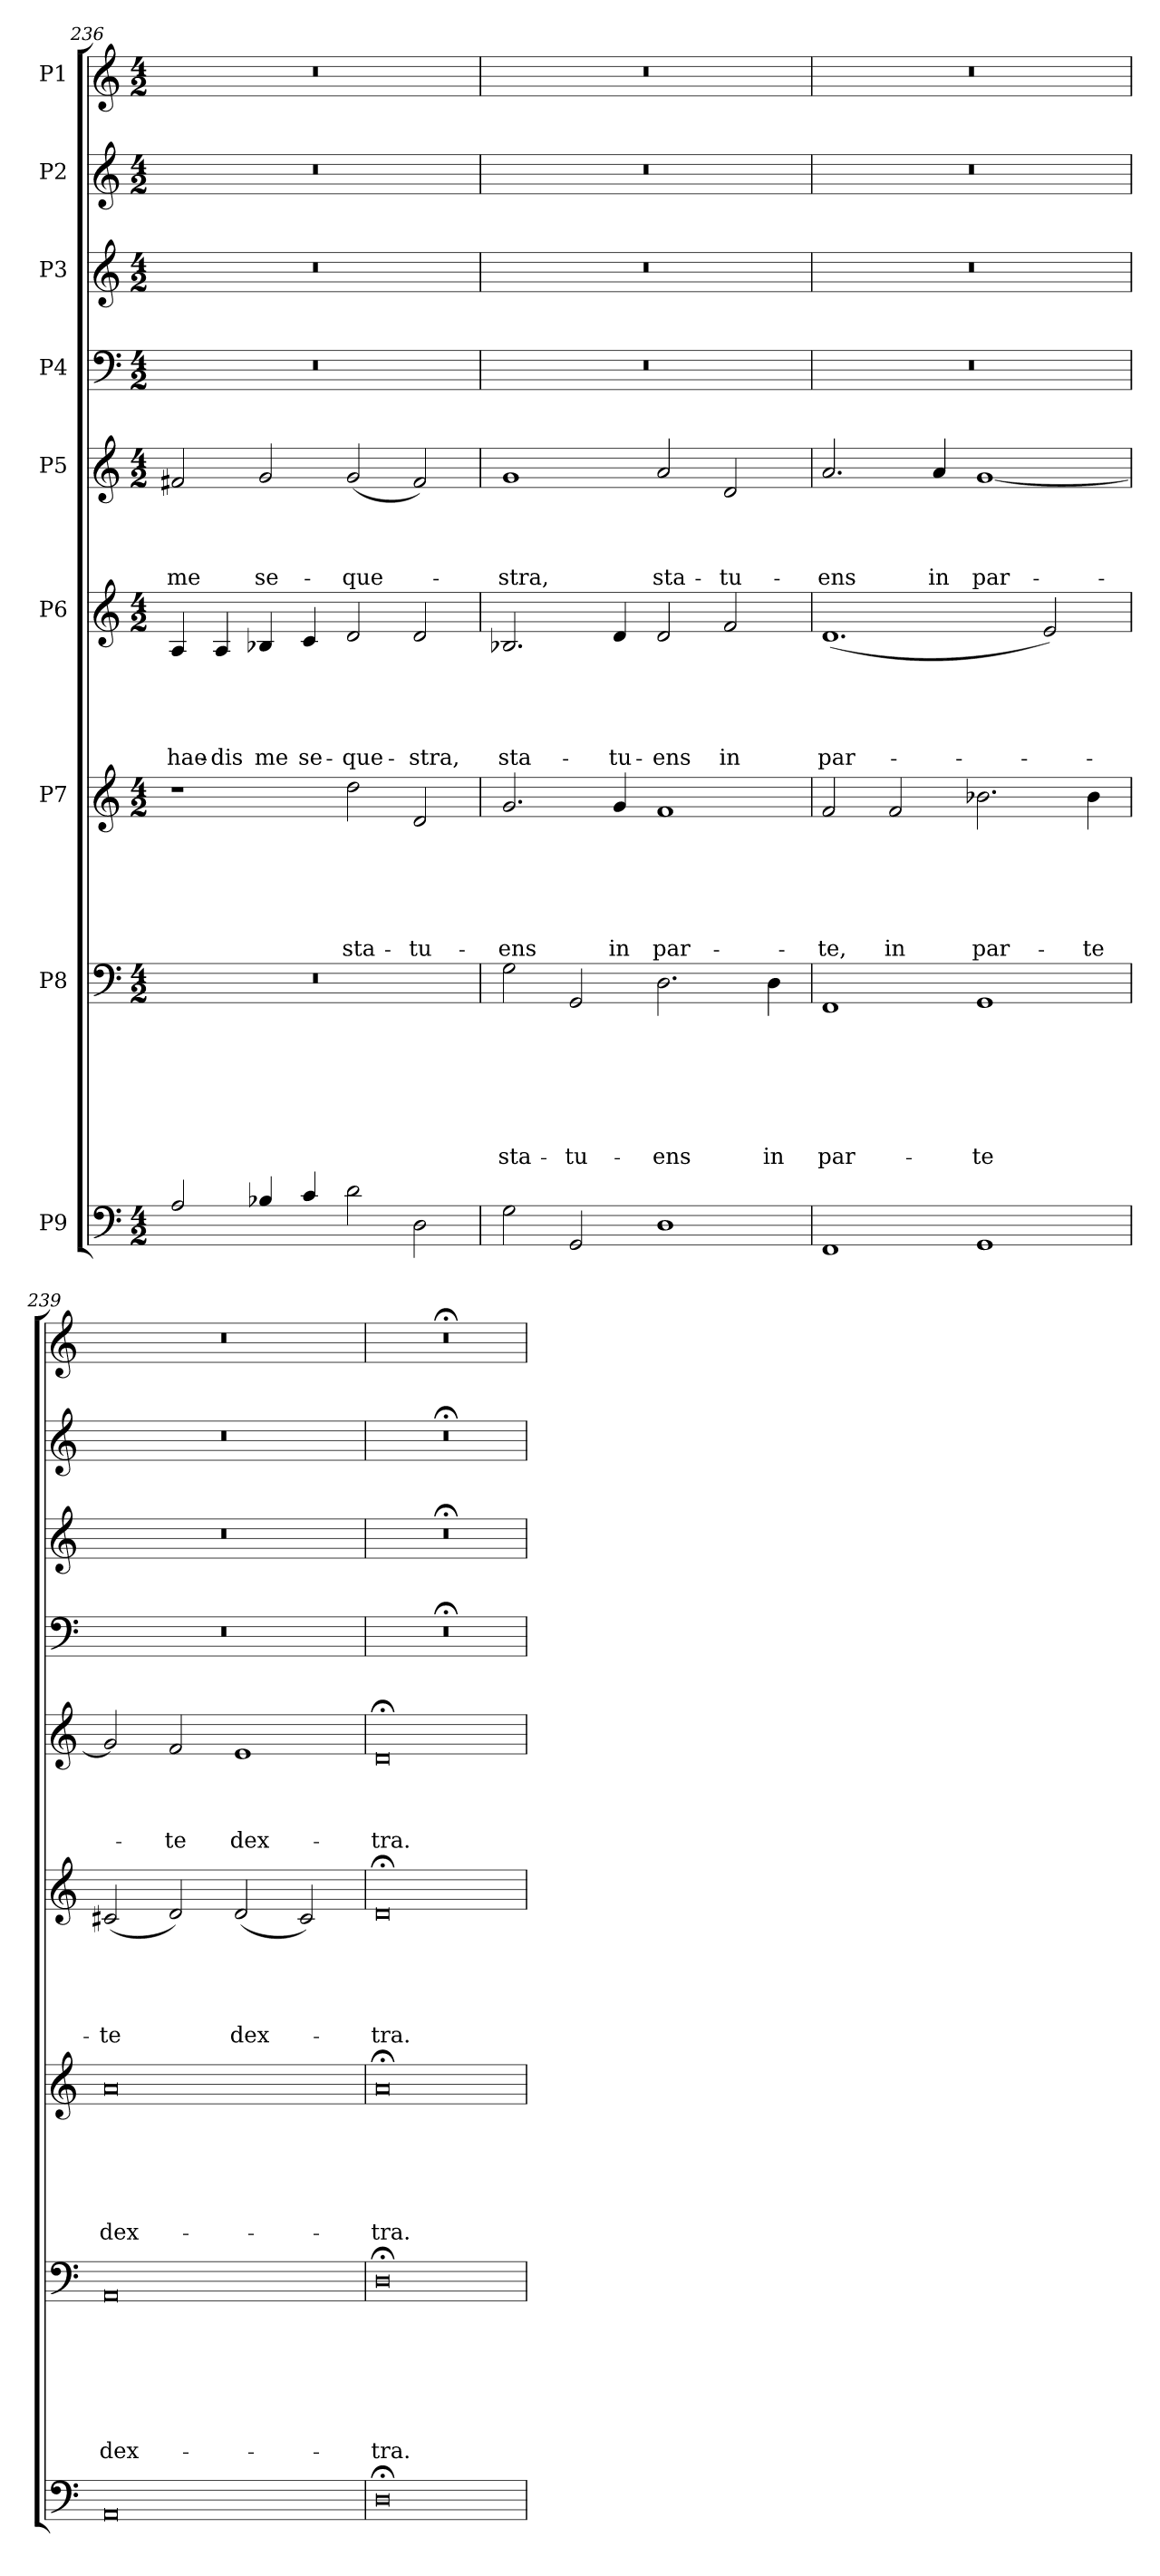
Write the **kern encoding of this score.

**kern	**kern	**text	**text	**text	**text	**text	**text	**text	**kern	**text	**text	**text	**text	**text	**text	**kern	**text	**text	**text	**text	**text	**kern	**text	**text	**text	**text	**kern	**kern	**kern	**kern
*part9	*part8	*part8	*part8	*part8	*part8	*part8	*part8	*part8	*part7	*part7	*part7	*part7	*part7	*part7	*part7	*part6	*part6	*part6	*part6	*part6	*part6	*part5	*part5	*part5	*part5	*part5	*part4	*part3	*part2	*part1
*staff9	*staff8	*staff8	*staff8	*staff8	*staff8	*staff8	*staff8	*staff8	*staff7	*staff7	*staff7	*staff7	*staff7	*staff7	*staff7	*staff6	*staff6	*staff6	*staff6	*staff6	*staff6	*staff5	*staff5	*staff5	*staff5	*staff5	*staff4	*staff3	*staff2	*staff1
*I"P9	*I"P8	*	*	*	*	*	*	*	*I"P7	*	*	*	*	*	*	*I"P6	*	*	*	*	*	*I"P5	*	*	*	*	*I"P4	*I"P3	*I"P2	*I"P1
*clefF4	*clefF4	*	*	*	*	*	*	*	*clefG2	*	*	*	*	*	*	*clefG2	*	*	*	*	*	*clefG2	*	*	*	*	*clefF4	*clefG2	*clefG2	*clefG2
*	*	*	*	*	*	*	*	*	*ITrd7c12	*	*	*	*	*	*	*	*	*	*	*	*	*	*	*	*	*	*	*ITrd7c12	*	*
*k[]	*k[]	*	*	*	*	*	*	*	*k[]	*	*	*	*	*	*	*k[]	*	*	*	*	*	*k[]	*	*	*	*	*k[]	*k[]	*k[]	*k[]
*C:	*C:	*	*	*	*	*	*	*	*C:	*	*	*	*	*	*	*C:	*	*	*	*	*	*C:	*	*	*	*	*C:	*C:	*C:	*C:
*M4/2	*M4/2	*	*	*	*	*	*	*	*M4/2	*	*	*	*	*	*	*M4/2	*	*	*	*	*	*M4/2	*	*	*	*	*M4/2	*M4/2	*M4/2	*M4/2
=236	=236	=236	=236	=236	=236	=236	=236	=236	=236	=236	=236	=236	=236	=236	=236	=236	=236	=236	=236	=236	=236	=236	=236	=236	=236	=236	=236	=236	=236	=236
*^	*	*	*	*	*	*	*	*	*	*	*	*	*	*	*	*	*	*	*	*	*	*	*	*	*	*	*	*	*	*
!	!	!LO:N:vis=1	!	!	!	!	!	!	!	!	!	!	!	!	!	!	!	!	!	!	!	!LO:LY:b	!	!	!	!	!LO:LY:b	!LO:N:vis=1	!LO:N:vis=1	!LO:N:vis=1	!LO:N:vis=1
2A/	1ryy	0r	.	.	.	.	.	.	.	1r	.	.	.	.	.	.	4A/	.	.	.	.	hae-	2f#X/	.	.	.	me	0r	0r	0r	0r
!	!	!	!	!	!	!	!	!	!	!	!	!	!	!	!	!	!	!	!	!	!	!LO:LY:b	!	!	!	!	!	!	!	!	!
.	.	.	.	.	.	.	.	.	.	.	.	.	.	.	.	.	4A/	.	.	.	.	-dis	.	.	.	.	.	.	.	.	.
!	!	!	!	!	!	!	!	!	!	!	!	!	!	!	!	!	!	!	!	!	!	!LO:LY:b	!	!	!	!	!LO:LY:b	!	!	!	!
4B-X/	.	.	.	.	.	.	.	.	.	.	.	.	.	.	.	.	4B-X/	.	.	.	.	me	2g/	.	.	.	se-	.	.	.	.
!	!	!	!	!	!	!	!	!	!	!	!	!	!	!	!	!	!	!	!	!	!	!LO:LY:b	!	!	!	!	!	!	!	!	!
4c/	.	.	.	.	.	.	.	.	.	.	.	.	.	.	.	.	4c/	.	.	.	.	se-	.	.	.	.	.	.	.	.	.
!	!	!	!	!	!	!	!	!	!	!	!	!	!	!	!	!LO:LY:b	!	!	!	!	!	!LO:LY:b	!	!	!	!	!LO:LY:b	!	!	!	!
2d\	1ryy	.	.	.	.	.	.	.	.	2d\	.	.	.	.	.	sta-	2d/	.	.	.	.	-que-	(<2g/	.	.	.	-que-	.	.	.	.
!	!	!	!	!	!	!	!	!	!	!	!	!	!	!	!	!LO:LY:b	!	!	!	!	!	!LO:LY:b	!	!	!	!	!	!	!	!	!
2D\	.	.	.	.	.	.	.	.	.	2D/	.	.	.	.	.	-tu-	2d/	.	.	.	.	-stra,	2f#/)	.	.	.	.	.	.	.	.
=237	=237	=237	=237	=237	=237	=237	=237	=237	=237	=237	=237	=237	=237	=237	=237	=237	=237	=237	=237	=237	=237	=237	=237	=237	=237	=237	=237	=237	=237	=237	=237
!	!	!	!	!	!	!	!	!	!LO:LY:b	!	!	!	!	!	!	!LO:LY:b	!	!	!	!	!	!LO:LY:b	!	!	!	!	!LO:LY:b	!LO:N:vis=1	!LO:N:vis=1	!LO:N:vis=1	!LO:N:vis=1
2G\	0ryy	2G\	.	.	.	.	.	.	sta-	2.G/	.	.	.	.	.	-ens	2.B-X/	.	.	.	.	sta-	1g	.	.	.	-stra,	0r	0r	0r	0r
!	!	!	!	!	!	!	!	!	!LO:LY:b	!	!	!	!	!	!	!	!	!	!	!	!	!	!	!	!	!	!	!	!	!	!
2GG/	.	2GG/	.	.	.	.	.	.	-tu-	.	.	.	.	.	.	.	.	.	.	.	.	.	.	.	.	.	.	.	.	.	.
!	!	!	!	!	!	!	!	!	!	!	!	!	!	!	!	!LO:LY:b	!	!	!	!	!	!LO:LY:b	!	!	!	!	!	!	!	!	!
.	.	.	.	.	.	.	.	.	.	4G/	.	.	.	.	.	in	4d/	.	.	.	.	-tu-	.	.	.	.	.	.	.	.	.
!	!	!	!	!	!	!	!	!	!LO:LY:b	!	!	!	!	!	!	!LO:LY:b	!	!	!	!	!	!LO:LY:b	!	!	!	!	!LO:LY:b	!	!	!	!
1D	.	2.D\	.	.	.	.	.	.	-ens	1F	.	.	.	.	.	par-	2d/	.	.	.	.	-ens	2a/	.	.	.	sta-	.	.	.	.
!	!	!	!	!	!	!	!	!	!	!	!	!	!	!	!	!	!	!	!	!	!	!LO:LY:b	!	!	!	!	!LO:LY:b	!	!	!	!
.	.	.	.	.	.	.	.	.	.	.	.	.	.	.	.	.	2f/	.	.	.	.	in	2d/	.	.	.	-tu-	.	.	.	.
!	!	!	!	!	!	!	!	!	!LO:LY:b	!	!	!	!	!	!	!	!	!	!	!	!	!	!	!	!	!	!	!	!	!	!
.	.	4D\	.	.	.	.	.	.	in	.	.	.	.	.	.	.	.	.	.	.	.	.	.	.	.	.	.	.	.	.	.
!!LO:PB:g=z
=238	=238	=238	=238	=238	=238	=238	=238	=238	=238	=238	=238	=238	=238	=238	=238	=238	=238	=238	=238	=238	=238	=238	=238	=238	=238	=238	=238	=238	=238	=238	=238
!	!	!	!	!	!	!	!	!	!LO:LY:b	!	!	!	!	!	!	!LO:LY:b	!	!	!	!	!	!LO:LY:b	!	!	!	!	!LO:LY:b	!LO:N:vis=1	!LO:N:vis=1	!LO:N:vis=1	!LO:N:vis=1
1FF	0ryy	1FF	.	.	.	.	.	.	par-	2F/	.	.	.	.	.	-te,	(<1.d	.	.	.	.	par-	2.a/	.	.	.	-ens	0r	0r	0r	0r
!	!	!	!	!	!	!	!	!	!	!	!	!	!	!	!	!LO:LY:b	!	!	!	!	!	!	!	!	!	!	!	!	!	!	!
.	.	.	.	.	.	.	.	.	.	2F/	.	.	.	.	.	in	.	.	.	.	.	.	.	.	.	.	.	.	.	.	.
!	!	!	!	!	!	!	!	!	!	!	!	!	!	!	!	!	!	!	!	!	!	!	!	!	!	!	!LO:LY:b	!	!	!	!
.	.	.	.	.	.	.	.	.	.	.	.	.	.	.	.	.	.	.	.	.	.	.	4a/	.	.	.	in	.	.	.	.
!	!	!	!	!	!	!	!	!	!LO:LY:b	!	!	!	!	!	!	!LO:LY:b	!	!	!	!	!	!	!	!	!	!	!LO:LY:b	!	!	!	!
1GG	.	1GG	.	.	.	.	.	.	-te	2.B-X\	.	.	.	.	.	par-	.	.	.	.	.	.	[<1g	.	.	.	par-	.	.	.	.
.	.	.	.	.	.	.	.	.	.	.	.	.	.	.	.	.	2e/)	.	.	.	.	.	.	.	.	.	.	.	.	.	.
!	!	!	!	!	!	!	!	!	!	!	!	!	!	!	!	!LO:LY:b	!	!	!	!	!	!	!	!	!	!	!	!	!	!	!
.	.	.	.	.	.	.	.	.	.	4B-\	.	.	.	.	.	-te	.	.	.	.	.	.	.	.	.	.	.	.	.	.	.
=239	=239	=239	=239	=239	=239	=239	=239	=239	=239	=239	=239	=239	=239	=239	=239	=239	=239	=239	=239	=239	=239	=239	=239	=239	=239	=239	=239	=239	=239	=239	=239
!	!	!	!	!	!	!	!	!	!LO:LY:b	!	!	!	!	!	!	!LO:LY:b	!	!	!	!	!	!LO:LY:b	!	!	!	!	!	!LO:N:vis=1	!LO:N:vis=1	!LO:N:vis=1	!LO:N:vis=1
0AA	0ryy	0AA	.	.	.	.	.	.	dex-	0A	.	.	.	.	.	dex-	(<2c#X/	.	.	.	.	-te	2g/]	.	.	.	.	0r	0r	0r	0r
!	!	!	!	!	!	!	!	!	!	!	!	!	!	!	!	!	!	!	!	!	!	!	!	!	!	!	!LO:LY:b	!	!	!	!
.	.	.	.	.	.	.	.	.	.	.	.	.	.	.	.	.	2d/)	.	.	.	.	.	2f/	.	.	.	-te	.	.	.	.
!	!	!	!	!	!	!	!	!	!	!	!	!	!	!	!	!	!	!	!	!	!	!LO:LY:b	!	!	!	!	!LO:LY:b	!	!	!	!
.	.	.	.	.	.	.	.	.	.	.	.	.	.	.	.	.	(<2d/	.	.	.	.	dex-	1e	.	.	.	dex-	.	.	.	.
.	.	.	.	.	.	.	.	.	.	.	.	.	.	.	.	.	2c#/)	.	.	.	.	.	.	.	.	.	.	.	.	.	.
=240	=240	=240	=240	=240	=240	=240	=240	=240	=240	=240	=240	=240	=240	=240	=240	=240	=240	=240	=240	=240	=240	=240	=240	=240	=240	=240	=240	=240	=240	=240	=240
!	!	!	!	!	!	!	!	!	!LO:LY:b	!	!	!	!	!	!	!LO:LY:b	!	!	!	!	!	!LO:LY:b	!	!	!	!	!LO:LY:b	!LO:N:vis=1	!LO:N:vis=1	!LO:N:vis=1	!LO:N:vis=1
0D;<	0ryy	0D;<	.	.	.	.	.	.	-tra.	0A;	.	.	.	.	.	-tra.	0d;	.	.	.	.	-tra.	0d;	.	.	.	-tra.	0r;<	0r;<	0r;<	0r;<
*v	*v	*	*	*	*	*	*	*	*	*	*	*	*	*	*	*	*	*	*	*	*	*	*	*	*	*	*	*	*	*	*
=	=	=	=	=	=	=	=	=	=	=	=	=	=	=	=	=	=	=	=	=	=	=	=	=	=	=	=	=	=	=
*-	*-	*-	*-	*-	*-	*-	*-	*-	*-	*-	*-	*-	*-	*-	*-	*-	*-	*-	*-	*-	*-	*-	*-	*-	*-	*-	*-	*-	*-	*-
